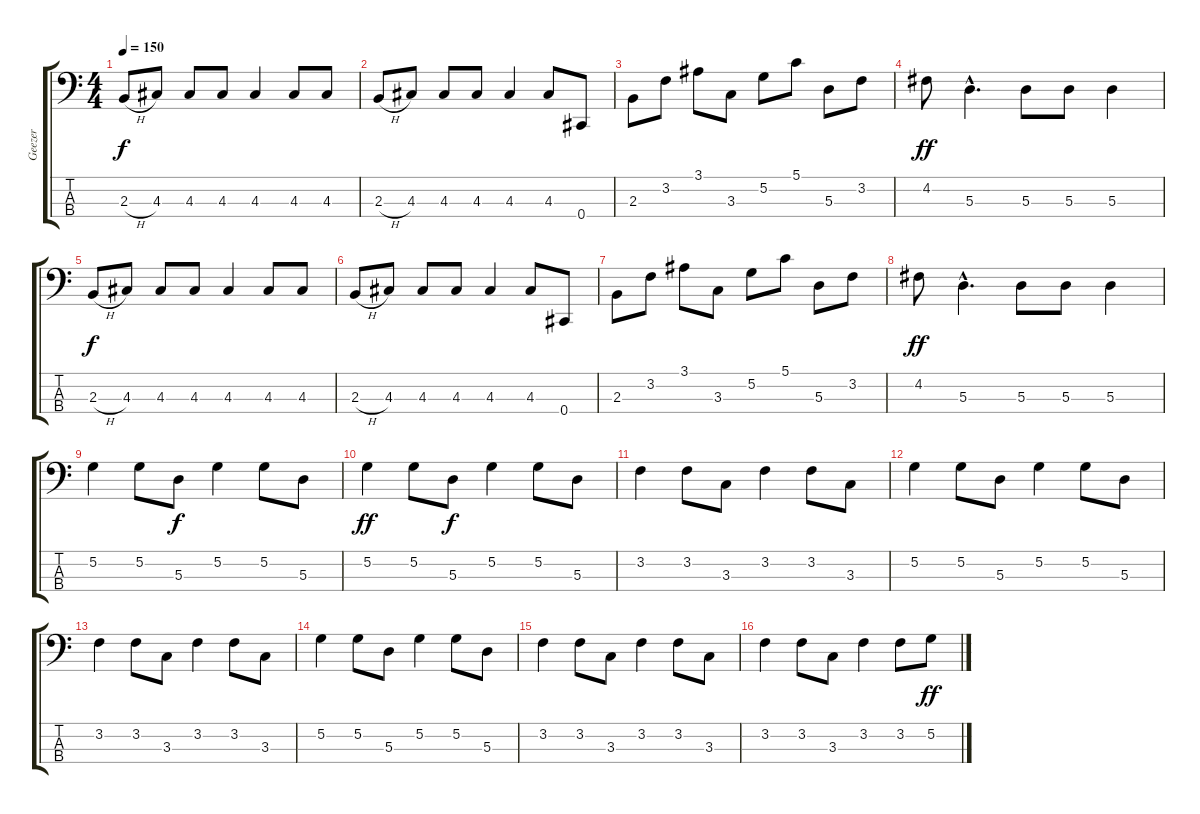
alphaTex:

\track ("Geezer" "Geezer") {instrument electricbassfinger}
\staff {score tabs}
\tuning (G2 D2 A1 Db1) {hide}
\ts (4 4)
\tempo 150
\clef f4
\ks c
2.3{h}.8{dy f} 4.3.8 4.3.8 4.3.8 4.3.4 4.3.8 4.3.8 |
2.3{h}.8 4.3.8 4.3.8 4.3.8 4.3.4 4.3.8 0.4.8 |
2.3.8 3.2.8 3.1.8 3.3.8 5.2.8 5.1.8 5.3.8 3.2.8 |
4.2.8{dy ff} 5.3{hac}.4{d} 5.3.8 5.3.8 5.3.4 |
2.3{h}.8{dy f} 4.3.8 4.3.8 4.3.8 4.3.4 4.3.8 4.3.8 |
2.3{h}.8 4.3.8 4.3.8 4.3.8 4.3.4 4.3.8 0.4.8 |
2.3.8 3.2.8 3.1.8 3.3.8 5.2.8 5.1.8 5.3.8 3.2.8 |
4.2.8{dy ff} 5.3{hac}.4{d} 5.3.8 5.3.8 5.3.4 |
5.2.4 5.2.8 5.3.8{dy f} 5.2.4 5.2.8 5.3.8 |
5.2.4{dy ff} 5.2.8 5.3.8{dy f} 5.2.4 5.2.8 5.3.8 |
3.2.4 3.2.8 3.3.8 3.2.4 3.2.8 3.3.8 |
5.2.4 5.2.8 5.3.8 5.2.4 5.2.8 5.3.8 |
3.2.4 3.2.8 3.3.8 3.2.4 3.2.8 3.3.8 |
5.2.4 5.2.8 5.3.8 5.2.4 5.2.8 5.3.8 |
3.2.4 3.2.8 3.3.8 3.2.4 3.2.8 3.3.8 |
3.2.4 3.2.8 3.3.8 3.2.4 3.2.8 5.2.8{dy ff}
